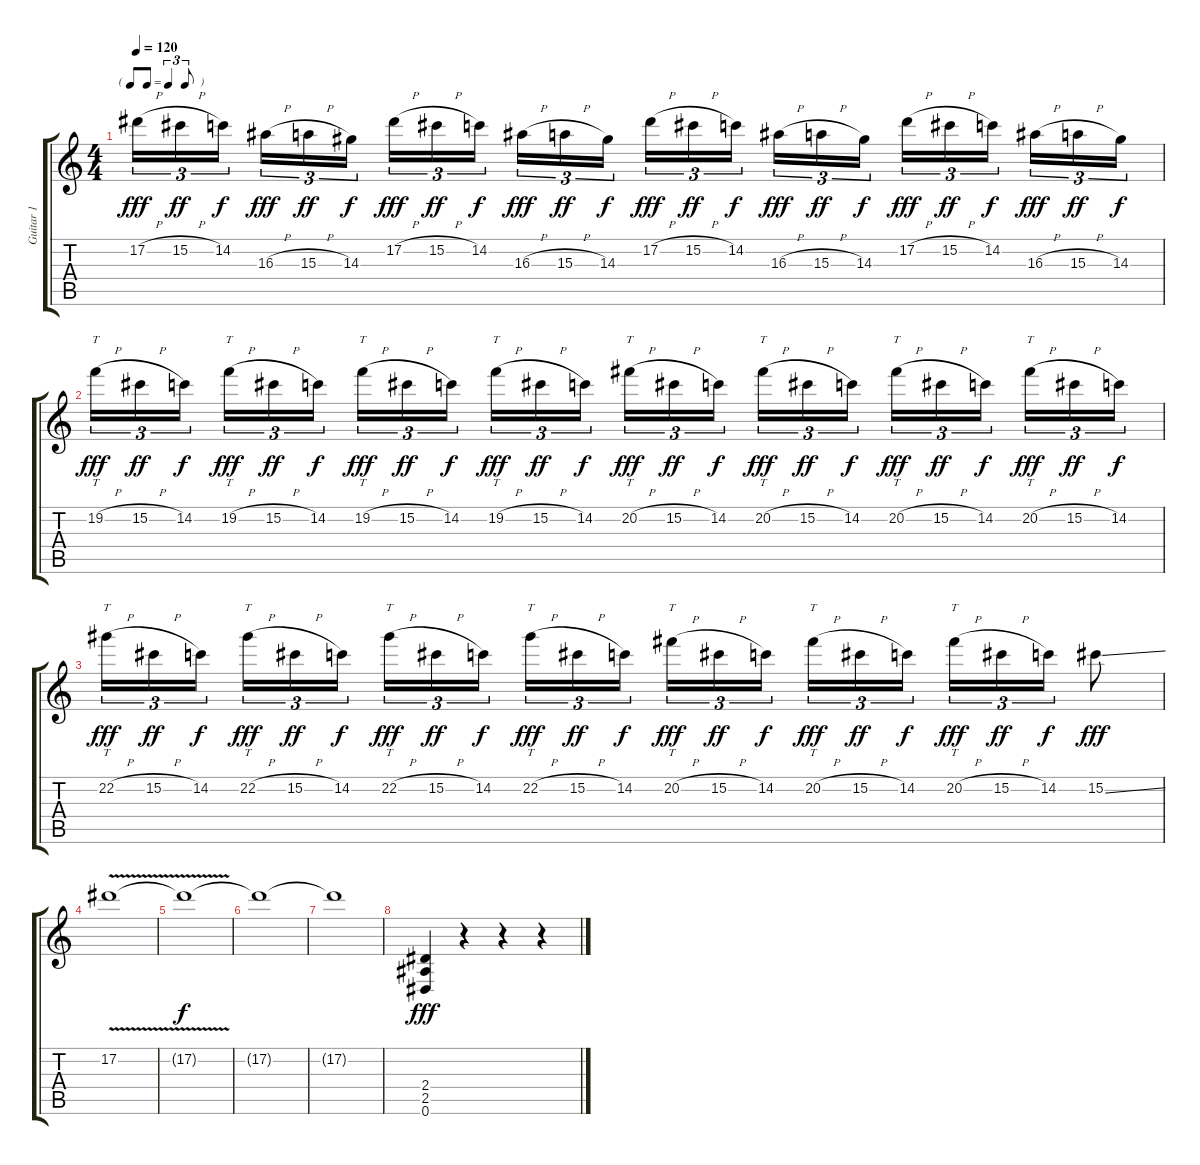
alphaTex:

\track ("Guitar 1" "Guitar 1") {instrument distortionguitar}
\staff {score tabs}
\tuning (Eb4 Bb3 Gb3 Db3 Ab2 Eb2) {hide}
\ts (4 4)
\tf triplet8th
\tempo 120
\clef g2
\ks c
17.2{h}.16{tu (3 2) dy fff} 15.2{h}.16{tu (3 2) dy ff} 14.2.16{tu (3 2) dy f} 16.3{h}.16{tu (3 2) dy fff} 15.3{h}.16{tu (3 2) dy ff} 14.3.16{tu (3 2) dy f} 17.2{h}.16{tu (3 2) dy fff} 15.2{h}.16{tu (3 2) dy ff} 14.2.16{tu (3 2) dy f} 16.3{h}.16{tu (3 2) dy fff} 15.3{h}.16{tu (3 2) dy ff} 14.3.16{tu (3 2) dy f} 17.2{h}.16{tu (3 2) dy fff} 15.2{h}.16{tu (3 2) dy ff} 14.2.16{tu (3 2) dy f} 16.3{h}.16{tu (3 2) dy fff} 15.3{h}.16{tu (3 2) dy ff} 14.3.16{tu (3 2) dy f} 17.2{h}.16{tu (3 2) dy fff} 15.2{h}.16{tu (3 2) dy ff} 14.2.16{tu (3 2) dy f} 16.3{h}.16{tu (3 2) dy fff} 15.3{h}.16{tu (3 2) dy ff} 14.3.16{tu (3 2) dy f} |
19.2{h}.16{tt tu (3 2) dy fff} 15.2{h}.16{tu (3 2) dy ff} 14.2.16{tu (3 2) dy f} 19.2{h}.16{tt tu (3 2) dy fff} 15.2{h}.16{tu (3 2) dy ff} 14.2.16{tu (3 2) dy f} 19.2{h}.16{tt tu (3 2) dy fff} 15.2{h}.16{tu (3 2) dy ff} 14.2.16{tu (3 2) dy f} 19.2{h}.16{tt tu (3 2) dy fff} 15.2{h}.16{tu (3 2) dy ff} 14.2.16{tu (3 2) dy f} 20.2{h}.16{tt tu (3 2) dy fff} 15.2{h}.16{tu (3 2) dy ff} 14.2.16{tu (3 2) dy f} 20.2{h}.16{tt tu (3 2) dy fff} 15.2{h}.16{tu (3 2) dy ff} 14.2.16{tu (3 2) dy f} 20.2{h}.16{tt tu (3 2) dy fff} 15.2{h}.16{tu (3 2) dy ff} 14.2.16{tu (3 2) dy f} 20.2{h}.16{tt tu (3 2) dy fff} 15.2{h}.16{tu (3 2) dy ff} 14.2.16{tu (3 2) dy f} |
22.2{h}.16{tt tu (3 2) dy fff} 15.2{h}.16{tu (3 2) dy ff} 14.2.16{tu (3 2) dy f} 22.2{h}.16{tt tu (3 2) dy fff} 15.2{h}.16{tu (3 2) dy ff} 14.2.16{tu (3 2) dy f} 22.2{h}.16{tt tu (3 2) dy fff} 15.2{h}.16{tu (3 2) dy ff} 14.2.16{tu (3 2) dy f} 22.2{h}.16{tt tu (3 2) dy fff} 15.2{h}.16{tu (3 2) dy ff} 14.2.16{tu (3 2) dy f} 20.2{h}.16{tt tu (3 2) dy fff} 15.2{h}.16{tu (3 2) dy ff} 14.2.16{tu (3 2) dy f} 20.2{h}.16{tt tu (3 2) dy fff} 15.2{h}.16{tu (3 2) dy ff} 14.2.16{tu (3 2) dy f} 20.2{h}.16{tt tu (3 2) dy fff} 15.2{h}.16{tu (3 2) dy ff} 14.2.16{tu (3 2) dy f} 15.2{ss}.8{dy fff} |
17.2{v}.1 |
17.2{t}.1{dy f} |
17.2{t}.1 |
17.2{t}.1 |
(2.4 2.5 0.6).4{dy fff} r.4 r.4 r.4
